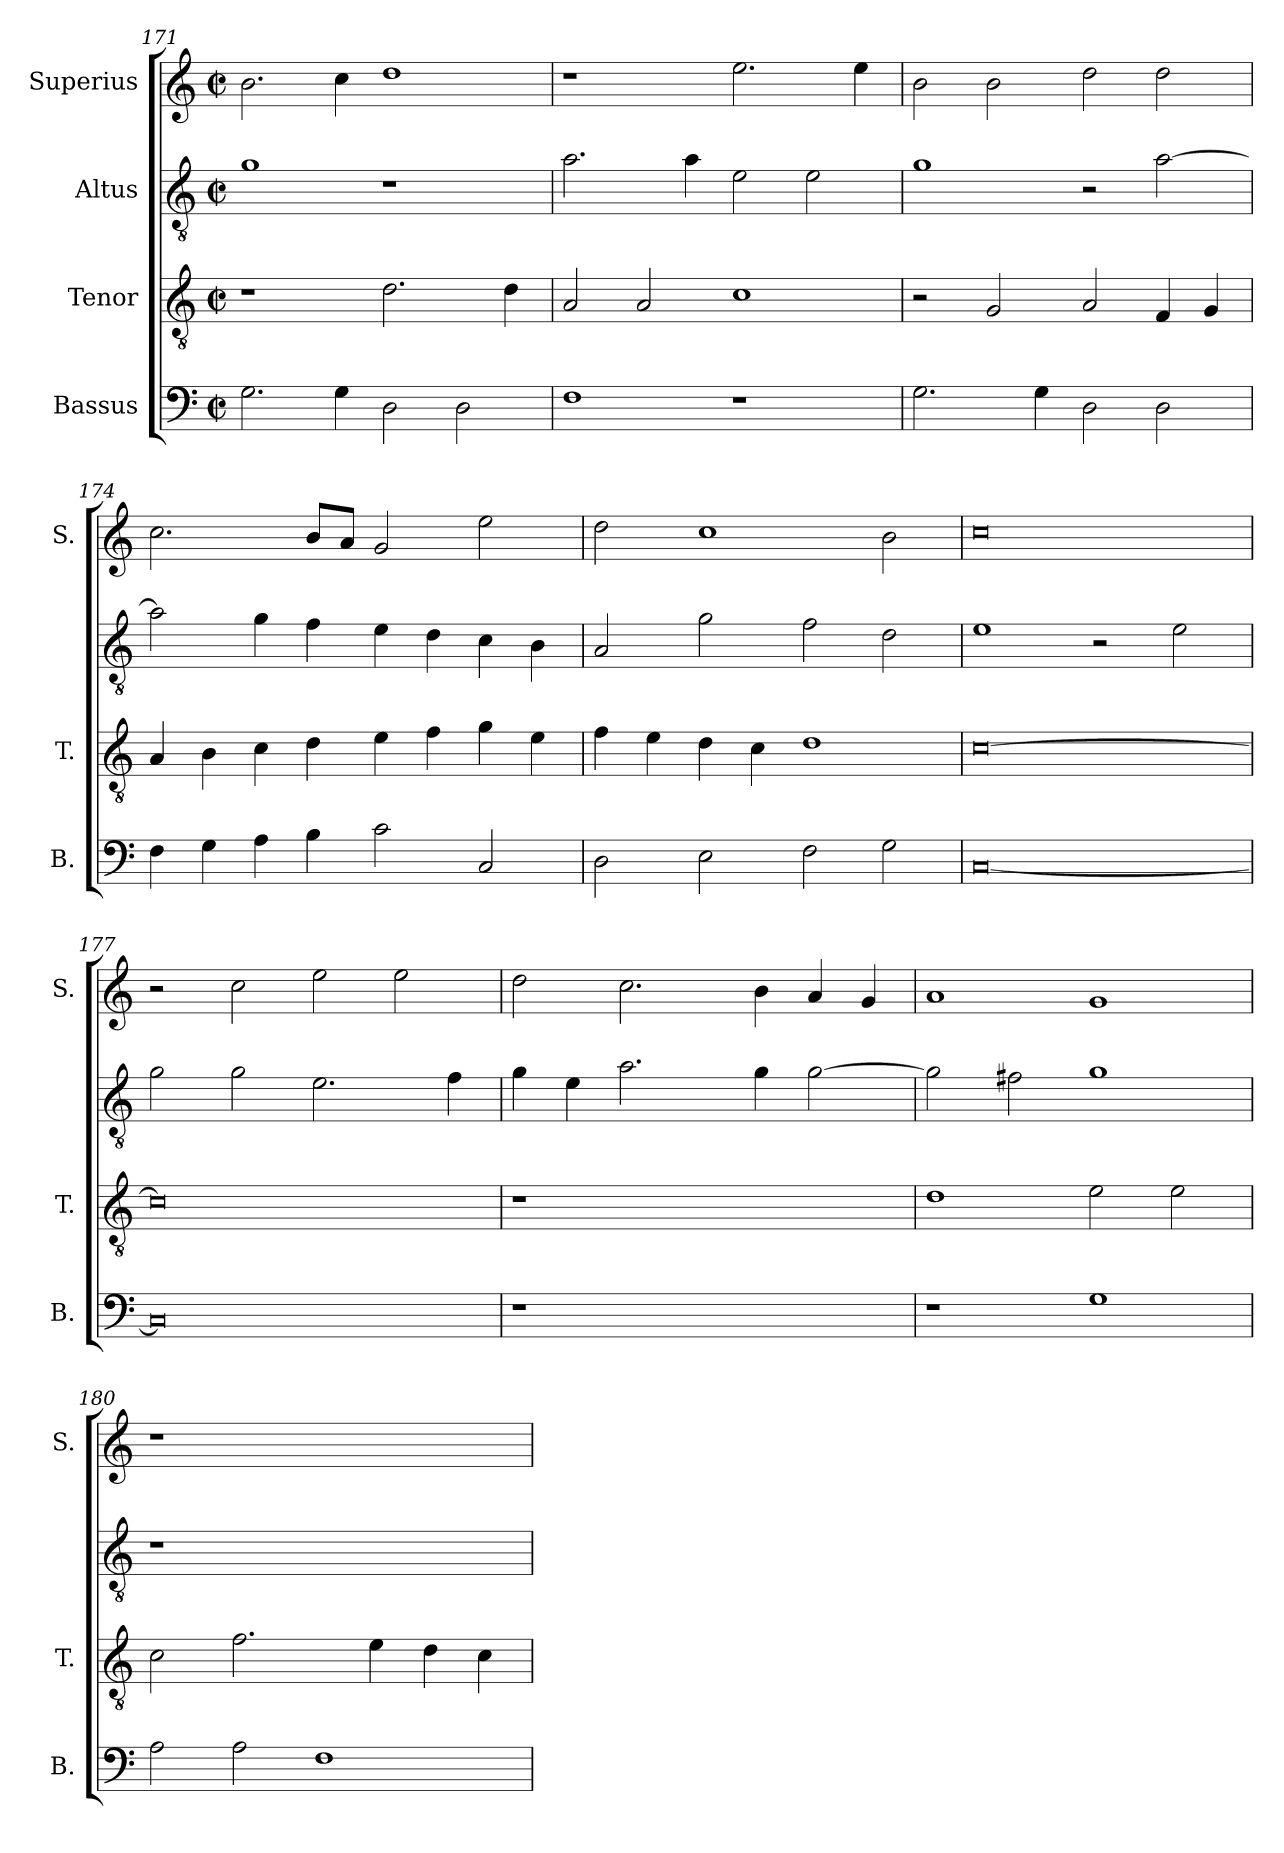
**kern	**kern	**kern	**kern
*part4	*part3	*part2	*part1
*staff4	*staff3	*staff2	*staff1
*I"Bassus	*I"Tenor	*I"Altus	*I"Superius
*I'B.	*I'T.	*	*I'S.
*clefF4	*clefGv2	*clefGv2	*clefG2
*	*ITrd7c12	*ITrd7c12	*
*k[]	*k[]	*k[]	*k[]
*C:	*C:	*C:	*C:
*M2/2	*M2/2	*M2/2	*M2/2
*met(c|)	*met(c|)	*met(c|)	*met(c|)
=171	=171	=171	=171
2.Gi\	1r	1Gi	2.bi\
4Gi\	.	.	4cci\
2Di\	2.Di\	1r	1ddi
2Di\	.	.	.
.	4Di\	.	.
=172	=172	=172	=172
1Fi	2AAi/	2.Ai\	1r
.	2AAi/	.	.
.	.	4Ai\	.
1r	1Ci	2Ei\	2.eei\
.	.	2Ei\	.
.	.	.	4eei\
!!LO:LB:g=z
=173	=173	=173	=173
2.Gi\	2r	1Gi	2bi\
.	2GGi/	.	2bi\
4Gi\	.	.	.
2Di\	2AAi/	2r	2ddi\
2Di\	4FFi/	[>2Ai\	2ddi\
.	4GGi/	.	.
=174	=174	=174	=174
4Fi\	4AAi/	2Ai\]	2.cci\
4Gi\	4BBi\	.	.
4Ai\	4Ci\	4Gi\	.
4Bi\	4Di\	4Fi\	8bi/L
.	.	.	8ai/J
2ci\	4Ei\	4Ei\	2gi/
.	4Fi\	4Di\	.
2Ci/	4Gi\	4Ci\	2eei\
.	4Ei\	4BBi\	.
=175	=175	=175	=175
2Di\	4Fi\	2AAi/	2ddi\
.	4Ei\	.	.
2Ei\	4Di\	2Gi\	1cci
.	4Ci\	.	.
2Fi\	1Di	2Fi\	.
2Gi\	.	2Di\	2bi\
=176	=176	=176	=176
[<0Ci	[>0Ci	1Ei	0cci
.	.	2r	.
.	.	2Ei\	.
!!LO:PB:g=z
=177	=177	=177	=177
0Ci]	0Ci]	2Gi\	2r
.	.	2Gi\	2cci\
.	.	2.Ei\	2eei\
.	.	.	2eei\
.	.	4Fi\	.
=178	=178	=178	=178
!LO:N:vis=1	!LO:N:vis=1	!	!
1r	1r	4Gi\	2ddi\
.	.	4Ei\	.
.	.	2.Ai\	2.cci\
1ryy	1ryy	.	.
.	.	4Gi\	4bi\
.	.	[>2Gi\	4ai/
.	.	.	4gi/
=179	=179	=179	=179
1r	1Di	2Gi\]	1ai
.	.	2F#Xi\	.
1Gi	2Ei\	1Gi	1gi
.	2Ei\	.	.
=180	=180	=180	=180
!	!	!LO:N:vis=1	!LO:N:vis=1
2Ai\	2Ci\	1r	1r
2Ai\	2.Fi\	.	.
1Fi	.	1ryy	1ryy
.	4Ei\	.	.
.	4Di\	.	.
.	4Ci\	.	.
=	=	=	=
*-	*-	*-	*-
